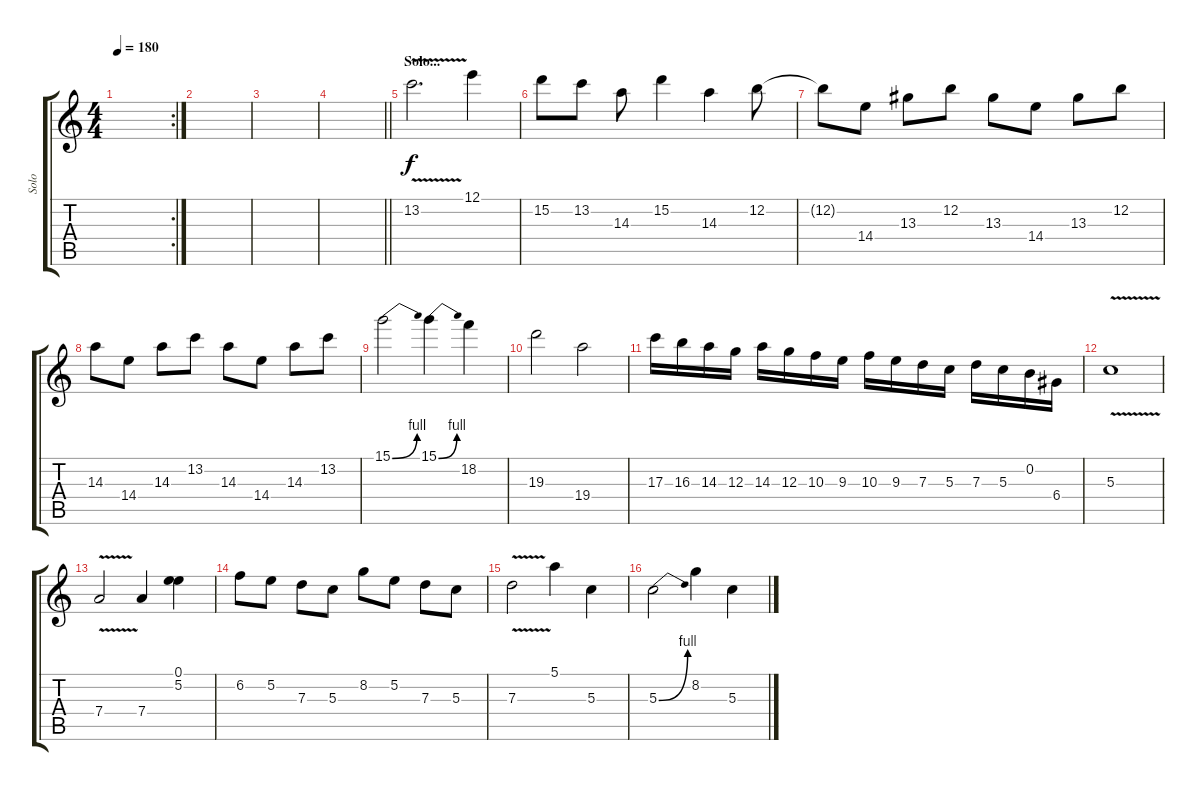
\track ("Solo" "Solo") {instrument distortionguitar}
\staff {score tabs}
\tuning (E4 B3 G3 D3 A2 E2) {hide}
\rc 2
\ts (4 4)
\tempo 180
\clef g2
\ks c
|
|
|
\barLineRight lightlight
|
\section ("" "Solo...")
13.2{v}.2{d} 12.1.4 |
15.2.8 13.2.8 14.3.8 15.2.4 14.3.4 12.2.8 |
12.2{t}.8 14.4.8 13.3.8 12.2.8 13.3.8 14.4.8 13.3.8 12.2.8 |
14.3.8 14.4.8 14.3.8 13.2.8 14.3.8 14.4.8 14.3.8 13.2.8 |
15.1{be (bend 0 0 60 4)}.2 15.1{be (bend 0 0 60 4)}.4 18.2.4 |
19.3.2 19.4.2 |
17.3.16 16.3.16 14.3.16 12.3.16 14.3.16 12.3.16 10.3.16 9.3.16 10.3.16 9.3.16 7.3.16 5.3.16 7.3.16 5.3.16 0.2.16 6.4.16 |
5.3{v}.1 |
7.4{v}.2 7.4.4 (0.1 5.2).4 |
6.2.8 5.2.8 7.3.8 5.3.8 8.2.8 5.2.8 7.3.8 5.3.8 |
7.3{v}.2 5.1.4 5.3.4 |
5.3{be (bend 0 0 60 4)}.2 8.2.4 5.3.4
